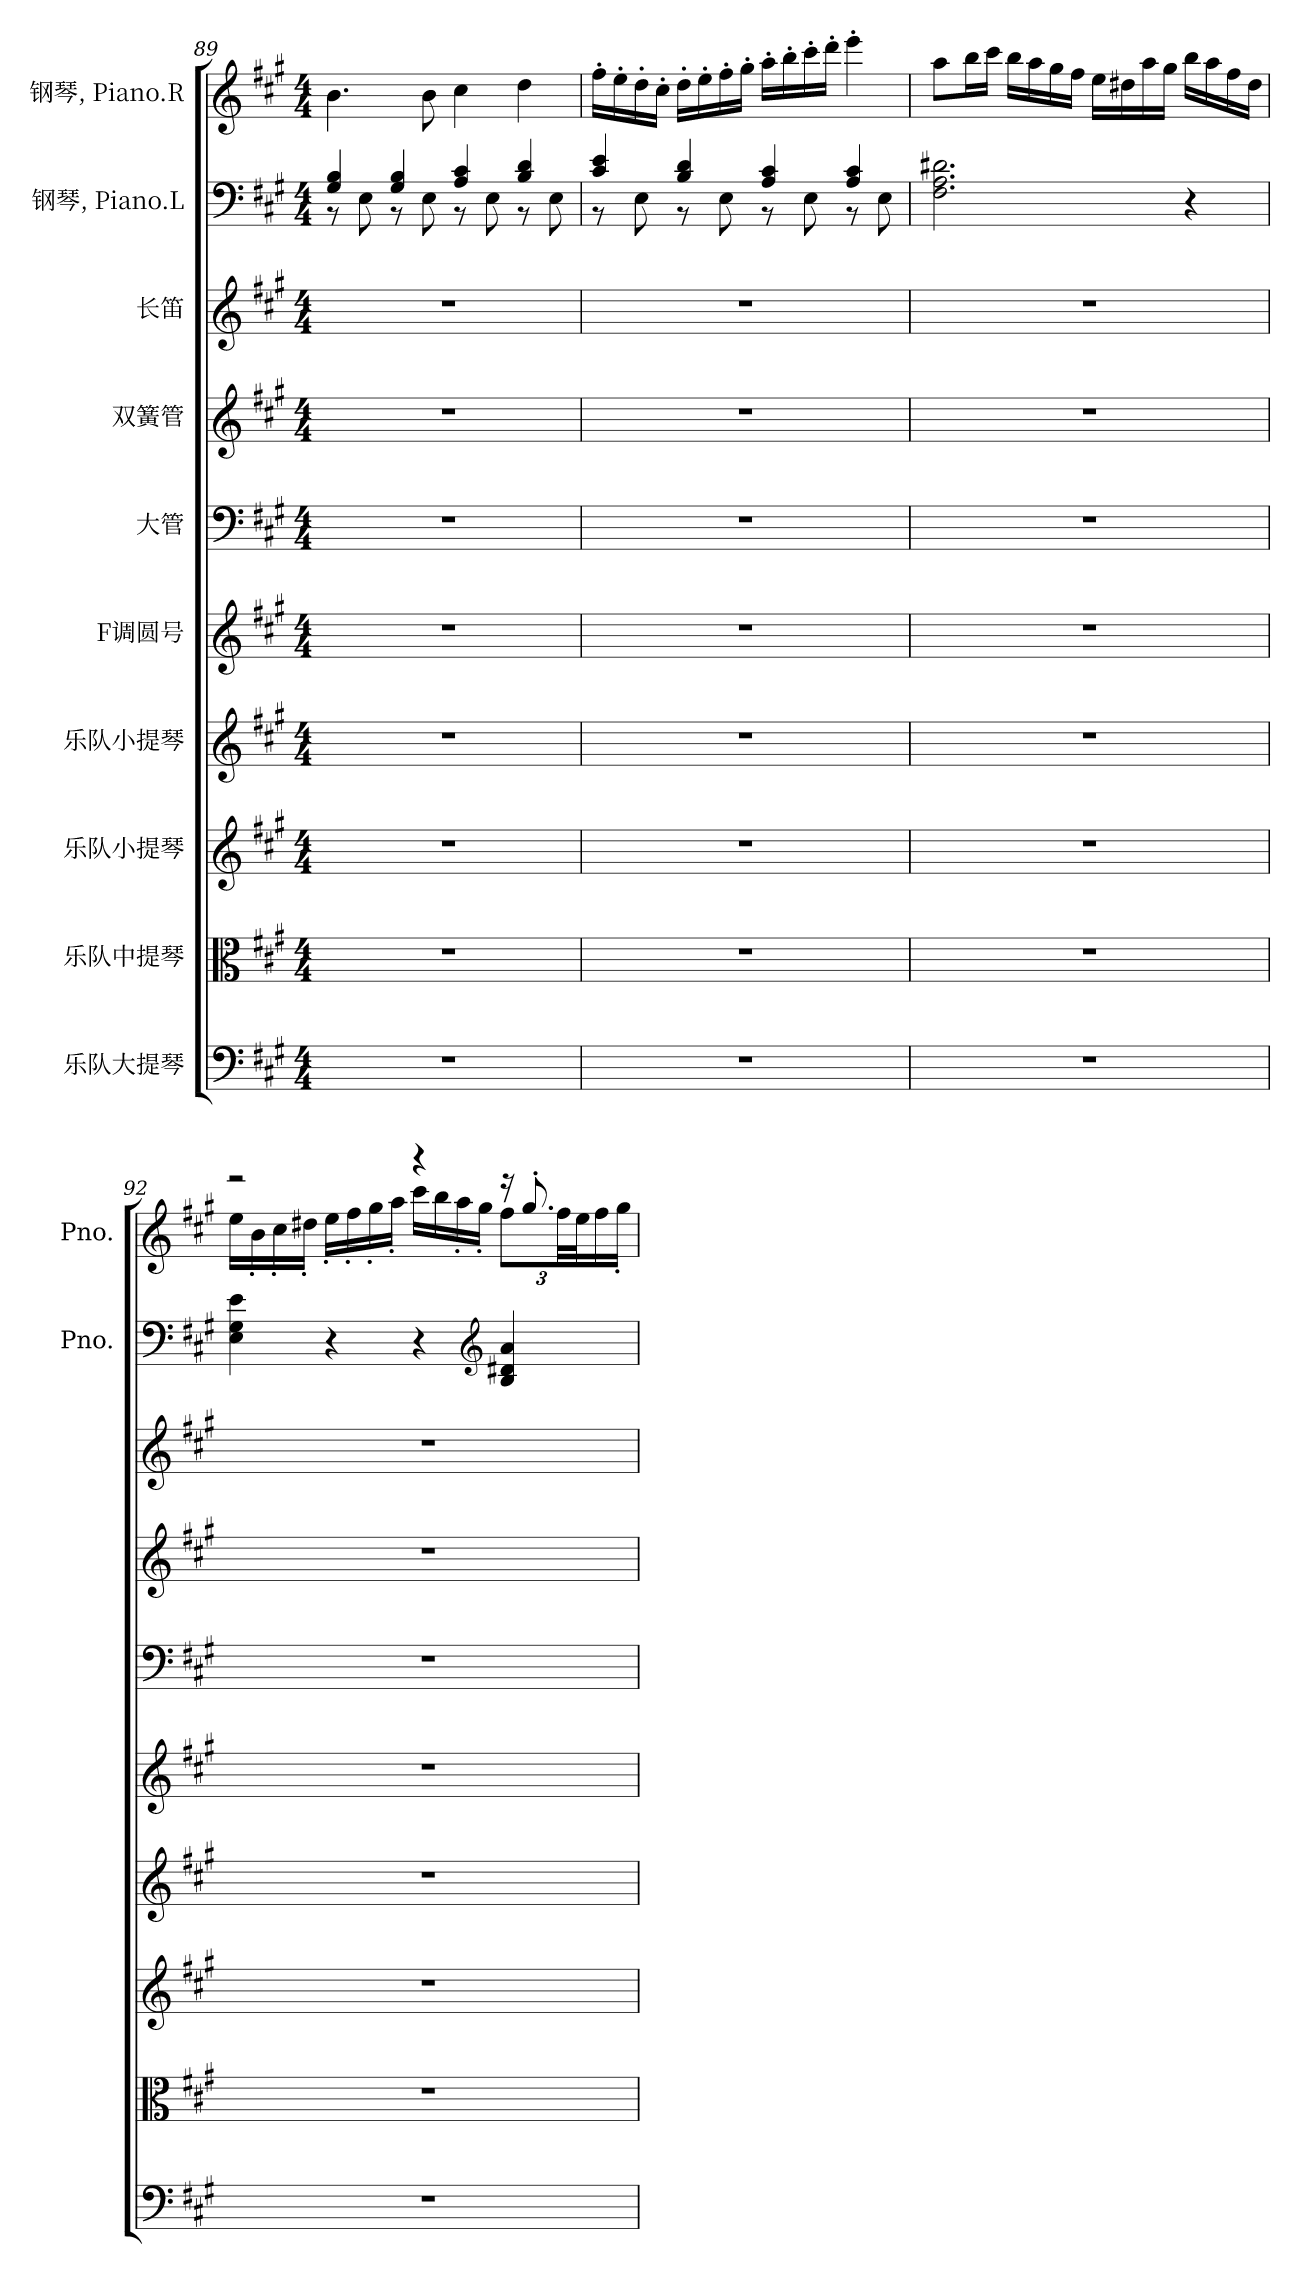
**kern	**kern	**kern	**kern	**kern	**kern	**kern	**kern	**kern	**kern
*part10	*part9	*part8	*part7	*part6	*part5	*part4	*part3	*part2	*part1
*staff10	*staff9	*staff8	*staff7	*staff6	*staff5	*staff4	*staff3	*staff2	*staff1
*I"乐队大提琴	*I"乐队中提琴	*I"乐队小提琴	*I"乐队小提琴	*I"F调圆号	*I"大管	*I"双簧管	*I"长笛	*I"钢琴, Piano.L	*I"钢琴, Piano.R
*	*	*	*	*	*	*	*	*I'Pno.	*I'Pno.
!!LO:PB:g=z
*clefF4	*clefC3	*clefG2	*clefG2	*clefG2	*clefF4	*clefG2	*clefG2	*clefF4	*clefG2
*	*	*	*	*ITrd4c7	*	*	*	*	*
*k[f#c#g#]	*k[f#c#g#]	*k[f#c#g#]	*k[f#c#g#]	*k[f#c#]	*k[f#c#g#]	*k[f#c#g#]	*k[f#c#g#]	*k[f#c#g#]	*k[f#c#g#]
*M4/4	*M4/4	*M4/4	*M4/4	*M4/4	*M4/4	*M4/4	*M4/4	*M4/4	*M4/4
=89	=89	=89	=89	=89	=89	=89	=89	=89	=89
*	*	*	*	*	*	*	*	*^	*
1r	1r	1r	1r	1r	1r	1r	1r	4G#/ 4B/	8r	4.b\
.	.	.	.	.	.	.	.	.	8E\	.
.	.	.	.	.	.	.	.	4G#/ 4B/	8r	.
.	.	.	.	.	.	.	.	.	8E\	8b\
.	.	.	.	.	.	.	.	4A/ 4c#/	8r	4cc#\
.	.	.	.	.	.	.	.	.	8E\	.
.	.	.	.	.	.	.	.	4B/ 4d/	8r	4dd\
.	.	.	.	.	.	.	.	.	8E\	.
=90	=90	=90	=90	=90	=90	=90	=90	=90	=90	=90
1r	1r	1r	1r	1r	1r	1r	1r	4c#/ 4e/	8r	16ff#'\LL
.	.	.	.	.	.	.	.	.	.	16ee'\
.	.	.	.	.	.	.	.	.	8E\	16dd'\
.	.	.	.	.	.	.	.	.	.	16cc#'\JJ
.	.	.	.	.	.	.	.	4B/ 4d/	8r	16dd'\LL
.	.	.	.	.	.	.	.	.	.	16ee'\
.	.	.	.	.	.	.	.	.	8E\	16ff#'\
.	.	.	.	.	.	.	.	.	.	16gg#'\JJ
.	.	.	.	.	.	.	.	4A/ 4c#/	8r	16aa'\LL
.	.	.	.	.	.	.	.	.	.	16bb'\
.	.	.	.	.	.	.	.	.	8E\	16ccc#'\
.	.	.	.	.	.	.	.	.	.	16ddd'\JJ
.	.	.	.	.	.	.	.	4A/ 4c#/	8r	4eee'\
.	.	.	.	.	.	.	.	.	8E\	.
*	*	*	*	*	*	*	*	*v	*v	*
=91	=91	=91	=91	=91	=91	=91	=91	=91	=91
1r	1r	1r	1r	1r	1r	1r	1r	2.F#\ 2.A\ 2.d#X\	8aa\L
.	.	.	.	.	.	.	.	.	16bb\L
.	.	.	.	.	.	.	.	.	16ccc#\JJ
.	.	.	.	.	.	.	.	.	16bb\LL
.	.	.	.	.	.	.	.	.	16aa\
.	.	.	.	.	.	.	.	.	16gg#\
.	.	.	.	.	.	.	.	.	16ff#\JJ
.	.	.	.	.	.	.	.	.	16ee\LL
.	.	.	.	.	.	.	.	.	16dd#X\
.	.	.	.	.	.	.	.	.	16aa\
.	.	.	.	.	.	.	.	.	16gg#\JJ
.	.	.	.	.	.	.	.	4r	16bb\LL
.	.	.	.	.	.	.	.	.	16aa\
.	.	.	.	.	.	.	.	.	16ff#\
.	.	.	.	.	.	.	.	.	16dd#\JJ
!!LO:PB:g=z
=92	=92	=92	=92	=92	=92	=92	=92	=92	=92
*	*	*	*	*	*	*	*	*	*^
1r	1r	1r	1r	1r	1r	1r	1r	4E\ 4G#\ 4e\	2r	16ee\LL
.	.	.	.	.	.	.	.	.	.	16b'\
.	.	.	.	.	.	.	.	.	.	16cc#'\
.	.	.	.	.	.	.	.	.	.	16dd#X'\JJ
.	.	.	.	.	.	.	.	4r	.	16ee'\LL
.	.	.	.	.	.	.	.	.	.	16ff#'\
.	.	.	.	.	.	.	.	.	.	16gg#'\
.	.	.	.	.	.	.	.	.	.	16aa'\JJ
.	.	.	.	.	.	.	.	4r	4r	16ccc#\LL
.	.	.	.	.	.	.	.	.	.	16bb\
.	.	.	.	.	.	.	.	.	.	16aa'\
.	.	.	.	.	.	.	.	.	.	16gg#'\JJ
*	*	*	*	*	*	*	*	*clefG2	*	*
*	*	*	*	*	*	*	*	*	*	*Xbrackettup
.	.	.	.	.	.	.	.	4B/ 4d#X/ 4a/	16r	12ff#\L
.	.	.	.	.	.	.	.	.	8.gg#'/	.
.	.	.	.	.	.	.	.	.	.	48ff#\LL
.	.	.	.	.	.	.	.	.	.	48ee\J
.	.	.	.	.	.	.	.	.	.	16ff#\
.	.	.	.	.	.	.	.	.	.	16gg#'\JJ
*	*	*	*	*	*	*	*	*	*v	*v
=	=	=	=	=	=	=	=	=	=
*-	*-	*-	*-	*-	*-	*-	*-	*-	*-
